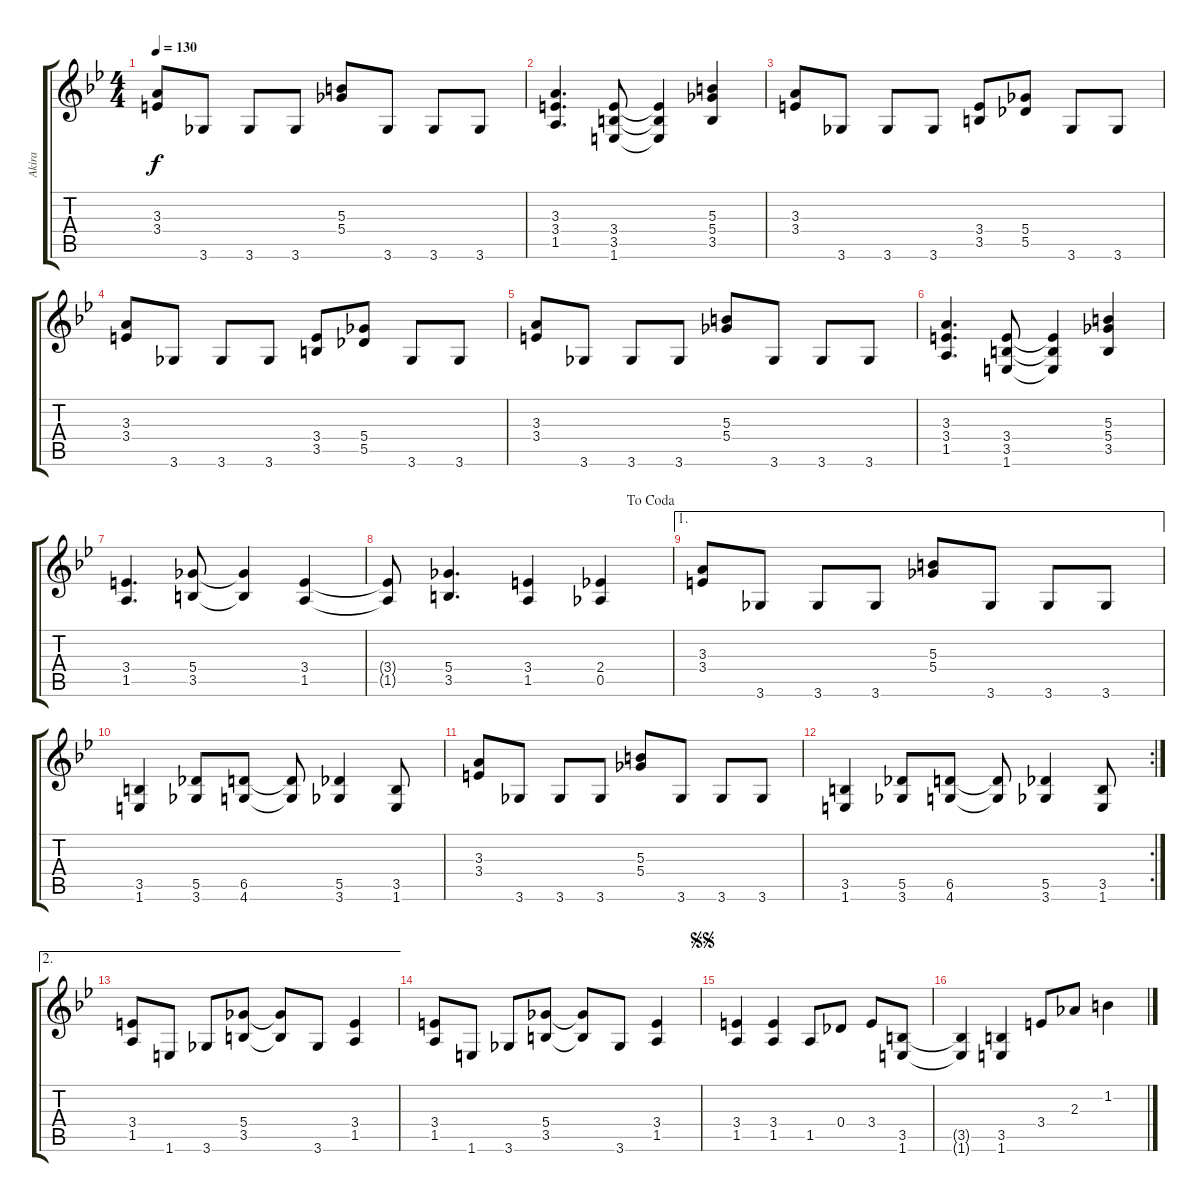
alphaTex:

\track ("Akira" "Akira") {instrument distortionguitar}
\staff {score tabs}
\tuning (Eb4 Bb3 Gb3 Db3 Ab2 Eb2) {hide}
\ts (4 4)
\tempo 130
\clef g2
\ks bb
(3.3 3.4).8{dy f} 3.6.8 3.6.8 3.6.8 (5.3 5.4).8 3.6.8 3.6.8 3.6.8 |
(3.3 3.4 1.5).4{d} (3.4 3.5 1.6).8 (3.4{t} 3.5{t} 1.6{t}).4 (5.3 5.4 3.5).4 |
(3.3 3.4).8 3.6.8 3.6.8 3.6.8 (3.4 3.5).8 (5.4 5.5).8 3.6.8 3.6.8 |
(3.3 3.4).8 3.6.8 3.6.8 3.6.8 (3.4 3.5).8 (5.4 5.5).8 3.6.8 3.6.8 |
(3.3 3.4).8 3.6.8 3.6.8 3.6.8 (5.3 5.4).8 3.6.8 3.6.8 3.6.8 |
(3.3 3.4 1.5).4{d} (3.4 3.5 1.6).8 (3.4{t} 3.5{t} 1.6{t}).4 (5.3 5.4 3.5).4 |
(3.4 1.5).4{d} (5.4 3.5).8 (5.4{t} 3.5{t}).4 (3.4 1.5).4 |
\jump dacoda
(3.4{t} 1.5{t}).8 (5.4 3.5).4{d} (3.4 1.5).4 (2.4 0.5).4 |
\ae 1
(3.3 3.4).8 3.6.8 3.6.8 3.6.8 (5.3 5.4).8 3.6.8 3.6.8 3.6.8 |
(3.5 1.6).4 (5.5 3.6).8 (6.5 4.6).8 (6.5{t} 4.6{t}).8 (5.5 3.6).4 (3.5 1.6).8 |
(3.3 3.4).8 3.6.8 3.6.8 3.6.8 (5.3 5.4).8 3.6.8 3.6.8 3.6.8 |
\rc 2
(3.5 1.6).4 (5.5 3.6).8 (6.5 4.6).8 (6.5{t} 4.6{t}).8 (5.5 3.6).4 (3.5 1.6).8 |
\ae 2
(3.4 1.5).8 1.6.8 3.6.8 (5.4 3.5).8 (5.4{t} 3.5{t}).8 3.6.8 (3.4 1.5).4 |
(3.4 1.5).8 1.6.8 3.6.8 (5.4 3.5).8 (5.4{t} 3.5{t}).8 3.6.8 (3.4 1.5).4 |
\jump segnosegno
(3.4 1.5).4 (3.4 1.5).4 1.5.8 0.4.8 3.4.8 (3.5 1.6).8 |
(3.5{t} 1.6{t}).4 (3.5 1.6).4 3.4.8 2.3.8 1.2.4
